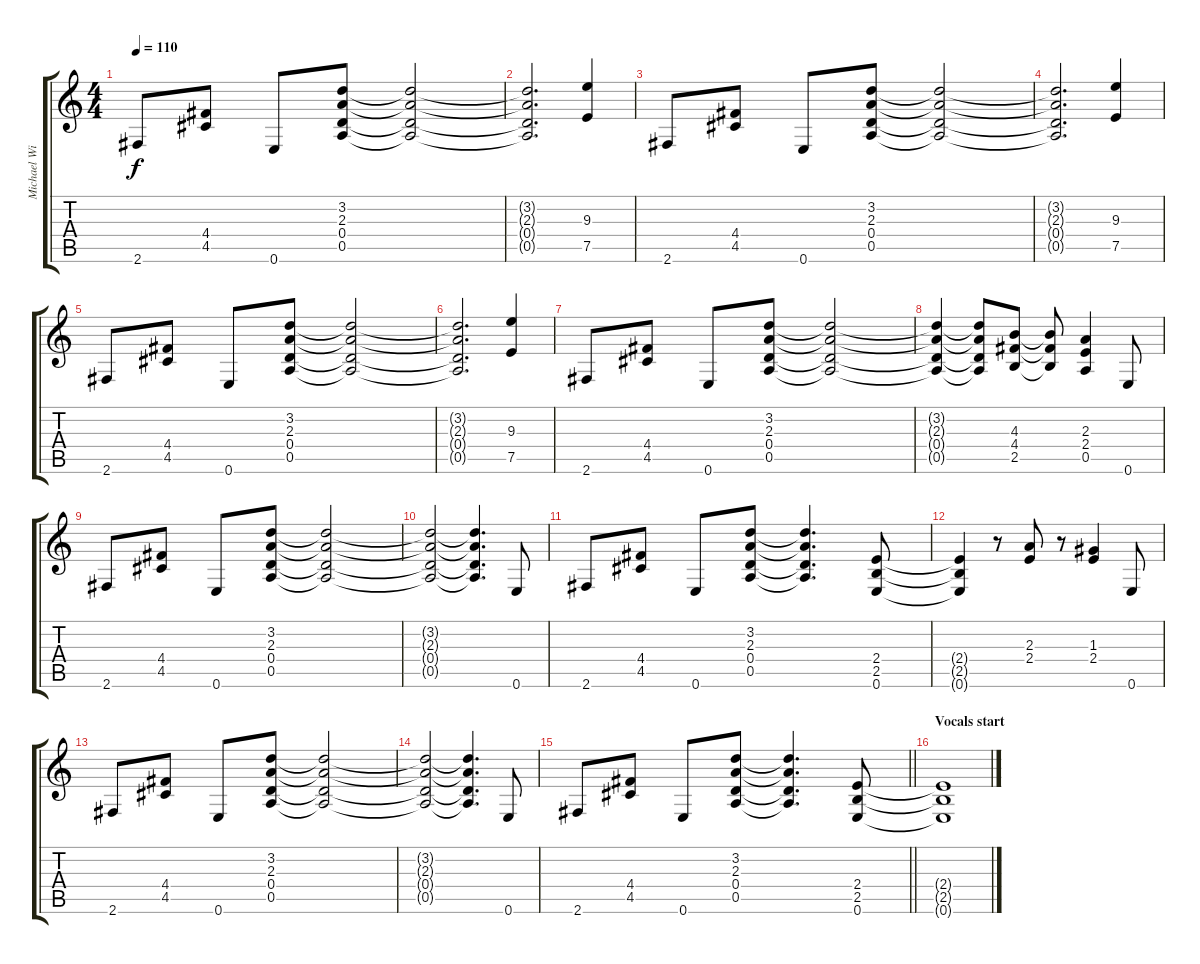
\track ("Michael Wilton (Rhythm Guitar)" "Michael Wi") {instrument distortionguitar}
\staff {score tabs}
\tuning (E4 B3 G3 D3 A2 E2) {hide}
\ts (4 4)
\tempo 110
\clef g2
\ks c
2.6.8{dy f instrument distortionguitar} (4.4 4.5).8 0.6.8 (3.2 2.3 0.4 0.5).8 (3.2{t} 2.3{t} 0.4{t} 0.5{t}).2 |
(3.2{t} 2.3{t} 0.4{t} 0.5{t}).2{d} (9.3 7.5).4 |
2.6.8 (4.4 4.5).8 0.6.8 (3.2 2.3 0.4 0.5).8 (3.2{t} 2.3{t} 0.4{t} 0.5{t}).2 |
(3.2{t} 2.3{t} 0.4{t} 0.5{t}).2{d} (9.3 7.5).4 |
2.6.8 (4.4 4.5).8 0.6.8 (3.2 2.3 0.4 0.5).8 (3.2{t} 2.3{t} 0.4{t} 0.5{t}).2 |
(3.2{t} 2.3{t} 0.4{t} 0.5{t}).2{d} (9.3 7.5).4 |
2.6.8 (4.4 4.5).8 0.6.8 (3.2 2.3 0.4 0.5).8 (3.2{t} 2.3{t} 0.4{t} 0.5{t}).2 |
(3.2{t} 2.3{t} 0.4{t} 0.5{t}).4 (3.2{t} 2.3{t} 0.4{t} 0.5{t}).8 (4.3 4.4 2.5).8 (4.3{t} 4.4{t} 2.5{t}).8 (2.3 2.4 0.5).4 0.6.8 |
2.6.8 (4.4 4.5).8 0.6.8 (3.2 2.3 0.4 0.5).8 (3.2{t} 2.3{t} 0.4{t} 0.5{t}).2 |
(3.2{t} 2.3{t} 0.4{t} 0.5{t}).2 (3.2{t} 2.3{t} 0.4{t} 0.5{t}).4{d} 0.6.8 |
2.6.8 (4.4 4.5).8 0.6.8 (3.2 2.3 0.4 0.5).8 (3.2{t} 2.3{t} 0.4{t} 0.5{t}).4{d} (2.4 2.5 0.6).8 |
(2.4{t} 2.5{t} 0.6{t}).4 r.8 (2.3 2.4).8 r.8 (1.3 2.4).4 0.6.8 |
2.6.8 (4.4 4.5).8 0.6.8 (3.2 2.3 0.4 0.5).8 (3.2{t} 2.3{t} 0.4{t} 0.5{t}).2 |
(3.2{t} 2.3{t} 0.4{t} 0.5{t}).2 (3.2{t} 2.3{t} 0.4{t} 0.5{t}).4{d} 0.6.8 |
\barLineRight lightlight
2.6.8 (4.4 4.5).8 0.6.8 (3.2 2.3 0.4 0.5).8 (3.2{t} 2.3{t} 0.4{t} 0.5{t}).4{d} (2.4 2.5 0.6).8 |
\section ("" "Vocals start")
(2.4{t} 2.5{t} 0.6{t}).1
